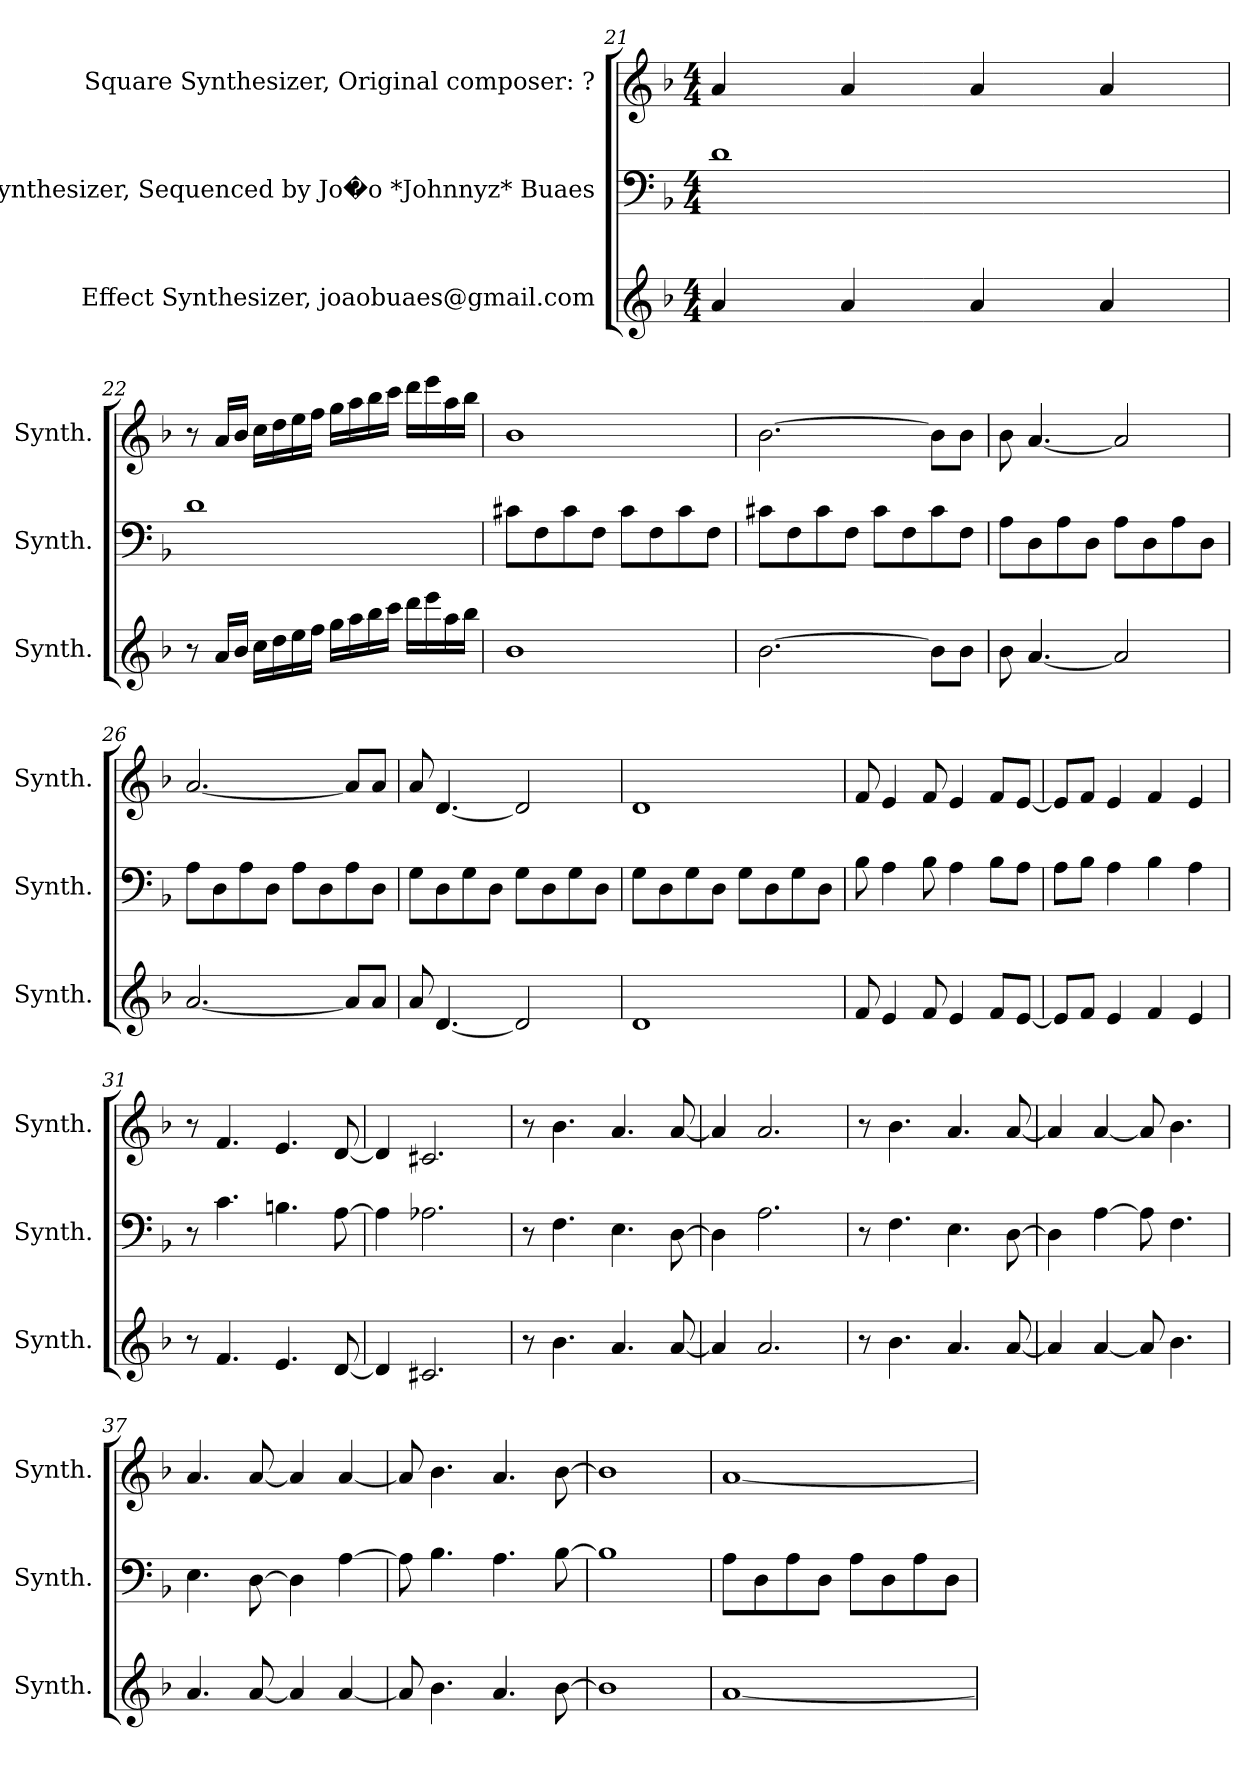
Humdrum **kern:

**kern	**kern	**kern
*part3	*part2	*part1
*staff3	*staff2	*staff1
*I"Effect Synthesizer, joaobuaes@gmail.com	*I"Square Synthesizer, Sequenced by Jo�o *Johnnyz* Buaes	*I"Square Synthesizer, Original composer: ?
*I'Synth.	*I'Synth.	*I'Synth.
*clefG2	*clefF4	*clefG2
*k[b-]	*k[b-]	*k[b-]
*M4/4	*M4/4	*M4/4
=21	=21	=21
4a/	1d	4a/
4a/	.	4a/
4a/	.	4a/
4a/	.	4a/
=22	=22	=22
8r	1d	8r
16a/LL	.	16a/LL
16b-/JJ	.	16b-/JJ
16cc\LL	.	16cc\LL
16dd\	.	16dd\
16ee\	.	16ee\
16ff\JJ	.	16ff\JJ
16gg\LL	.	16gg\LL
16aa\	.	16aa\
16bb-\	.	16bb-\
16ccc\JJ	.	16ccc\JJ
16ddd\LL	.	16ddd\LL
16eee\	.	16eee\
16aa\	.	16aa\
16bb-\JJ	.	16bb-\JJ
!!LO:LB:g=z
=23	=23	=23
1b-	8c#X\L	1b-
.	8F\	.
.	8c#\	.
.	8F\J	.
.	8c#\L	.
.	8F\	.
.	8c#\	.
.	8F\J	.
=24	=24	=24
[2.b-\	8c#X\L	[2.b-\
.	8F\	.
.	8c#\	.
.	8F\J	.
.	8c#\L	.
.	8F\	.
8b-\L]	8c#\	8b-\L]
8b-\J	8F\J	8b-\J
=25	=25	=25
8b-\	8A\L	8b-\
[4.a/	8D\	[4.a/
.	8A\	.
.	8D\J	.
2a/]	8A\L	2a/]
.	8D\	.
.	8A\	.
.	8D\J	.
=26	=26	=26
[2.a/	8A\L	[2.a/
.	8D\	.
.	8A\	.
.	8D\J	.
.	8A\L	.
.	8D\	.
8a/L]	8A\	8a/L]
8a/J	8D\J	8a/J
=27	=27	=27
8a/	8G\L	8a/
[4.d/	8D\	[4.d/
.	8G\	.
.	8D\J	.
2d/]	8G\L	2d/]
.	8D\	.
.	8G\	.
.	8D\J	.
!!LO:LB:g=z
=28	=28	=28
1d	8G\L	1d
.	8D\	.
.	8G\	.
.	8D\J	.
.	8G\L	.
.	8D\	.
.	8G\	.
.	8D\J	.
=29	=29	=29
8f/	8B-\	8f/
4e/	4A\	4e/
8f/	8B-\	8f/
4e/	4A\	4e/
8f/L	8B-\L	8f/L
[8e/J	8A\J	[8e/J
=30	=30	=30
8e/L]	8A\L	8e/L]
8f/J	8B-\J	8f/J
4e/	4A\	4e/
4f/	4B-\	4f/
4e/	4A\	4e/
=31	=31	=31
8r	8r	8r
4.f/	4.c\	4.f/
4.e/	4.Bn\	4.e/
[8d/	[8A\	[8d/
=32	=32	=32
4d/]	4A\]	4d/]
2.c#X/	2.A-X\	2.c#X/
=33	=33	=33
8r	8r	8r
4.b-\	4.F\	4.b-\
4.a/	4.E\	4.a/
[8a/	[8D\	[8a/
=34	=34	=34
4a/]	4D\]	4a/]
2.a/	2.A\	2.a/
!!LO:LB:g=z
=35	=35	=35
8r	8r	8r
4.b-\	4.F\	4.b-\
4.a/	4.E\	4.a/
[8a/	[8D\	[8a/
=36	=36	=36
4a/]	4D\]	4a/]
[4a/	[4A\	[4a/
8a/]	8A\]	8a/]
4.b-\	4.F\	4.b-\
=37	=37	=37
4.a/	4.E\	4.a/
[8a/	[8D\	[8a/
4a/]	4D\]	4a/]
[4a/	[4A\	[4a/
=38	=38	=38
8a/]	8A\]	8a/]
4.b-\	4.B-\	4.b-\
4.a/	4.A\	4.a/
[8b-\	[8B-\	[8b-\
=39	=39	=39
1b-]	1B-]	1b-]
=40	=40	=40
[1a	8A\L	[1a
.	8D\	.
.	8A\	.
.	8D\J	.
.	8A\L	.
.	8D\	.
.	8A\	.
.	8D\J	.
=	=	=
*-	*-	*-
